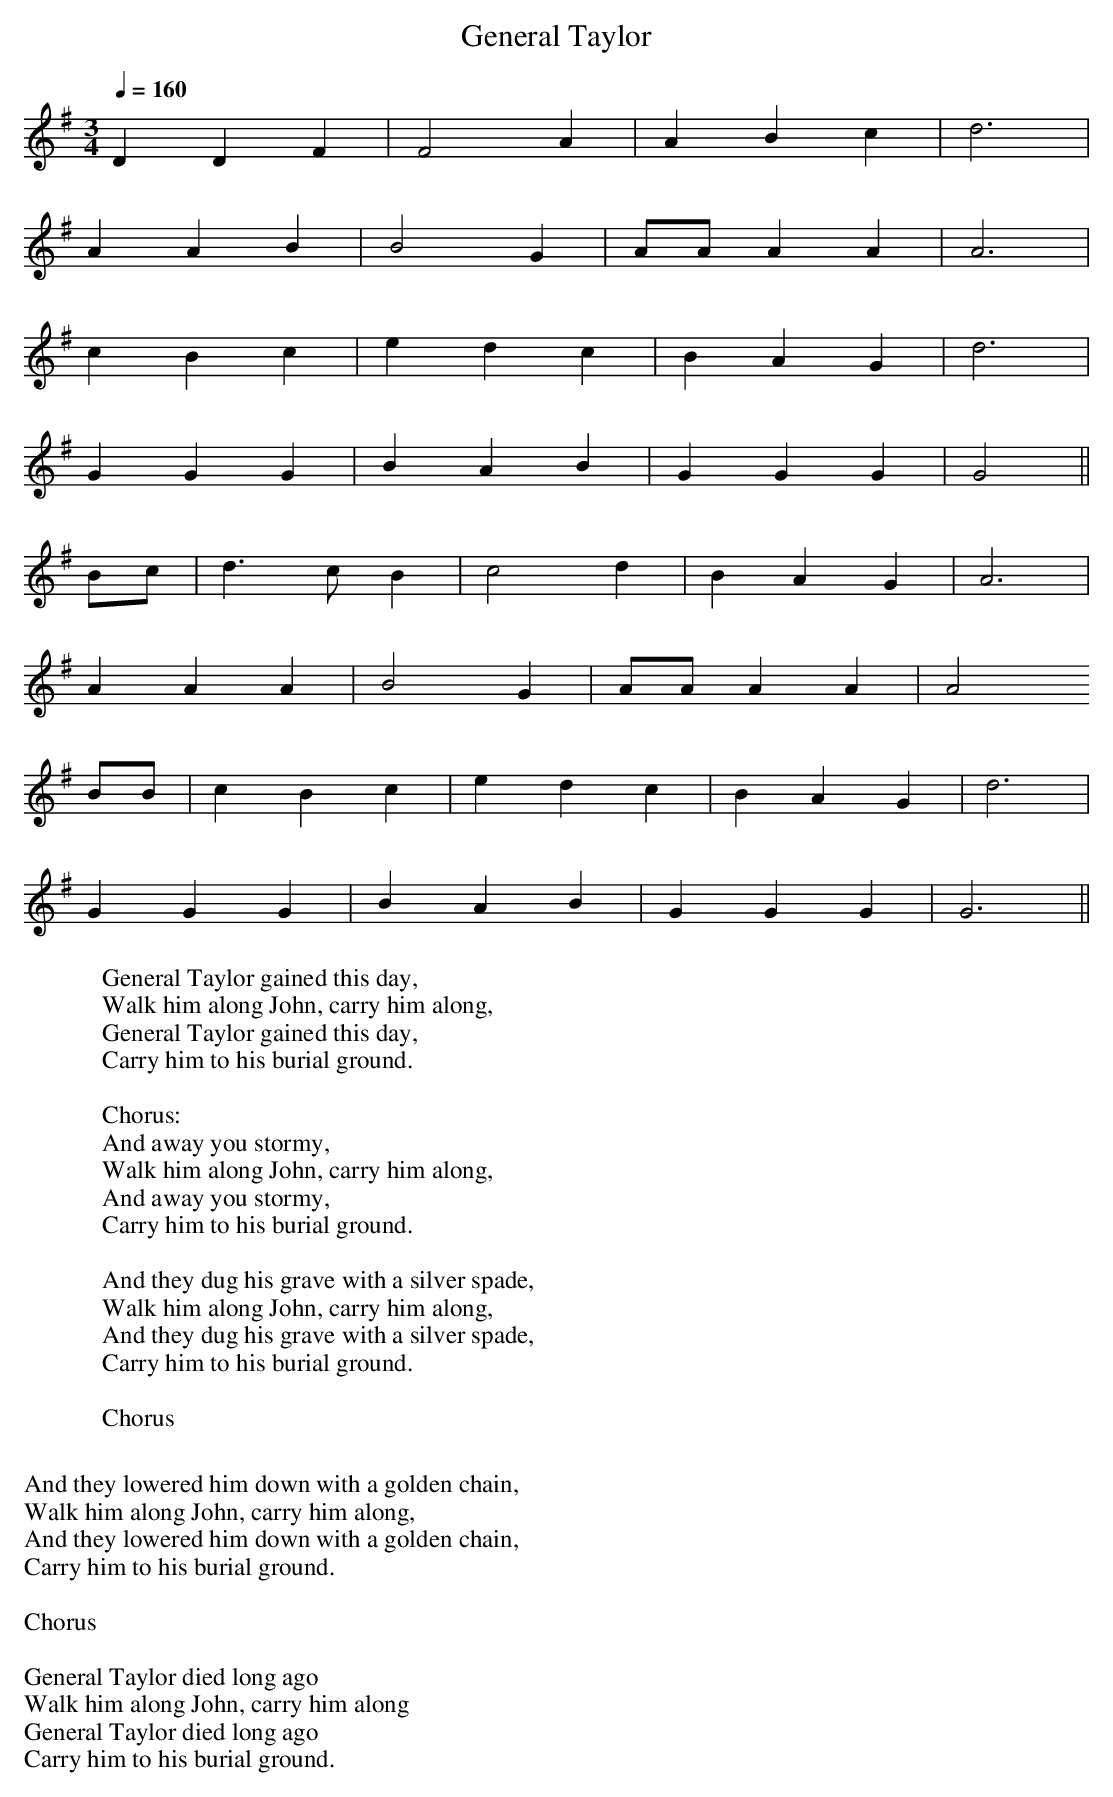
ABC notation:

X:1
T:General Taylor
M:3/4
L:1/8
Q:1/4=160
K:G
D2 D2 F2 | F4 A2 | A2 B2 c2 | d6 |
A2 A2 B2 | B4 G2 | AA A2 A2 | A6 |
c2 B2 c2 | e2 d2 c2 | B2 A2 G2 | d6 |
G2 G2 G2 | B2 A2 B2 | G2 G2 G2 | G4 ||
Bc | d3 c B2 | c4 d2 | B2 A2 G2 | A6 |
A2 A2 A2 | B4 G2 | AA A2 A2 | A4
BB | c2 B2 c2 | e2 d2 c2 | B2 A2 G2 | d6 |
G2 G2 G2 | B2 A2 B2 | G2 G2 G2 | G6 ||
W:General Taylor gained this day,
W:Walk him along John, carry him along,
W:General Taylor gained this day,
W:Carry him to his burial ground.
W:
W:Chorus:
W:And away you stormy,
W:Walk him along John, carry him along,
W:And away you stormy,
W:Carry him to his burial ground.
W:
W:And they dug his grave with a silver spade,
W:Walk him along John, carry him along,
W:And they dug his grave with a silver spade,
W:Carry him to his burial ground.
W:
W:Chorus
W:
W:And they lowered him down with a golden chain,
W:Walk him along John, carry him along,
W:And they lowered him down with a golden chain,
W:Carry him to his burial ground.
W:
W:Chorus
W:
W:General Taylor died long ago
W:Walk him along John, carry him along
W:General Taylor died long ago
W:Carry him to his burial ground.
